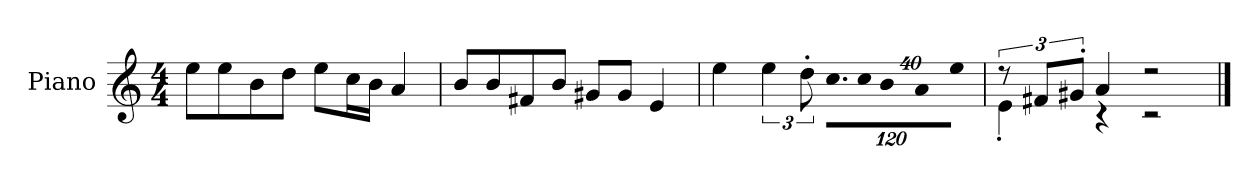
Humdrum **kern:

**kern
*part1
*staff1
*I"Piano
*I'P-no
*clefG2
*k[]
*M4/4
*MM90
=1
8ee\L
8ee\
8b\
8dd\J
8ee\L
16cc\L
16b\JJ
4a/
=2
8b/L
8b/
8f#X/
8b/J
8g#X/L
8g#/J
4e/
=3
4ee\
6ee\
12dd'\
*Xbrackettup
!LO:N:vis=16.
960%103cc\LL
!LO:N:vis=32
640%23cc\K
!LO:N:vis=16
1920%137b\J
!LO:N:vis=8
960%137a\
!LO:N:vis=8
960%137ee\J
=4
*brackettup
*^
12r	4e'\
12f#X/L	.
12g#X'/J	.
4a/	4r
2r	2r
*v	*v
==
*-
